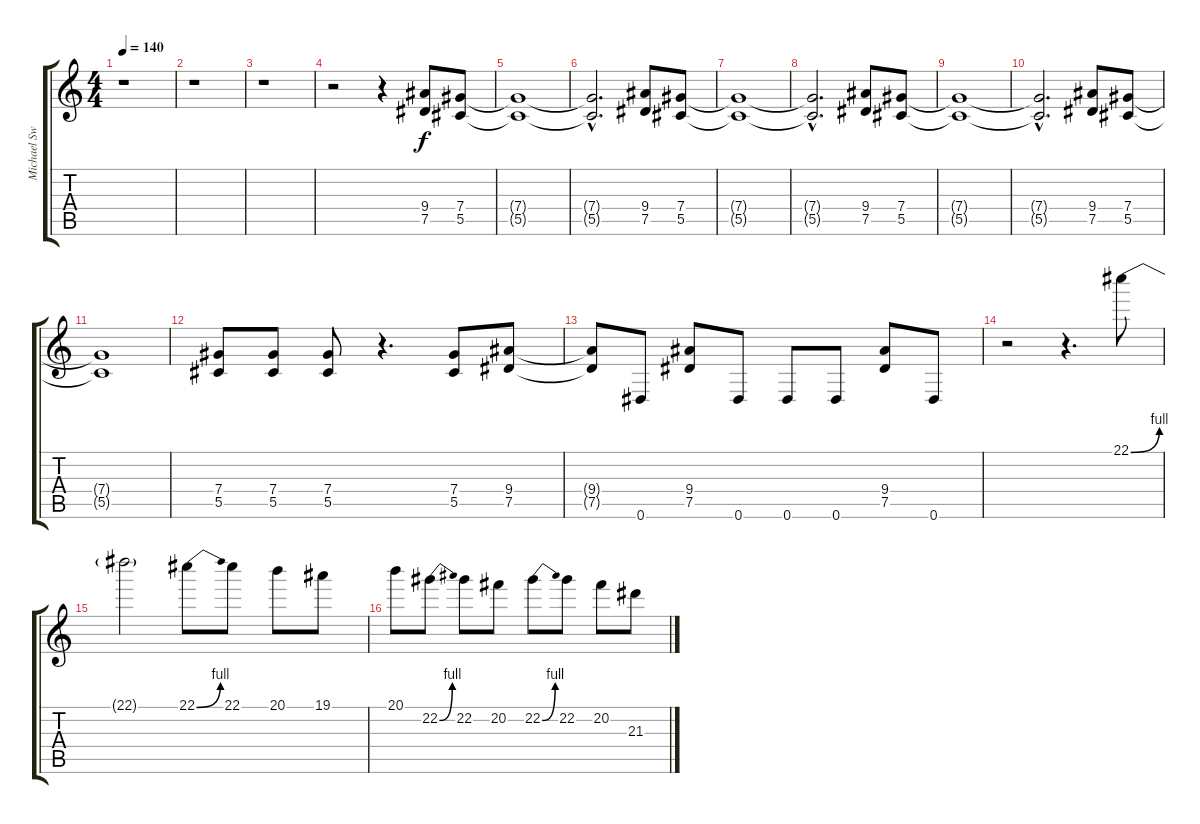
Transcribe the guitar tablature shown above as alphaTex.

\track ("Michael Sweet" "Michael Sw") {instrument overdrivenguitar}
\staff {score tabs}
\tuning (Eb4 Bb3 Gb3 Db3 Ab2 Eb2) {hide}
\ts (4 4)
\tempo 140
\clef g2
\ks c
r.1{dy f instrument overdrivenguitar} |
r.1 |
r.1 |
r.2 r.4 (9.4 7.5).8 (7.4 5.5).8 |
(7.4{t} 5.5{t}).1 |
(7.4{hac t} 5.5{hac t}).2{d} (9.4 7.5).8 (7.4 5.5).8 |
(7.4{t} 5.5{t}).1 |
(7.4{hac t} 5.5{hac t}).2{d} (9.4 7.5).8 (7.4 5.5).8 |
(7.4{t} 5.5{t}).1 |
(7.4{hac t} 5.5{hac t}).2{d} (9.4 7.5).8 (7.4 5.5).8 |
(7.4{t} 5.5{t}).1 |
(7.4 5.5).8 (7.4 5.5).8 (7.4 5.5).8 r.4{d} (7.4 5.5).8 (9.4 7.5).8 |
(9.4{t} 7.5{t}).8 0.6.8 (9.4 7.5).8 0.6.8 0.6.8 0.6.8 (9.4 7.5).8 0.6.8 |
r.2 r.4{d} 22.1{be (bend 0 0 60 4)}.8 |
22.1{t}.2 22.1{be (bend 0 0 60 4)}.8 22.1.8 20.1.8 19.1.8 |
20.1.8 22.2{be (bend 0 0 60 4)}.8 22.2.8 20.2.8 22.2{be (bend 0 0 60 4)}.8 22.2.8 20.2.8 21.3.8
